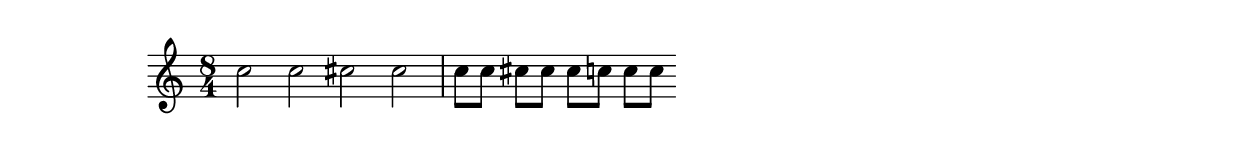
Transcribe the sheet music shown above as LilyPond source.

#(ly:set-option 'old-relative)
\version "1.9.0"

\header {
texidoc = "Accidentals sticking out to the left
of a note will take a little more space, but only if the spacing is tight." 
}

\score { \notes \relative c'' {
    \time 8/4
    c2 c2 cis2 cis2 |
    c8 c8 cis8 cis8 cis c c c]
}
\paper { raggedright = ##t}

}


